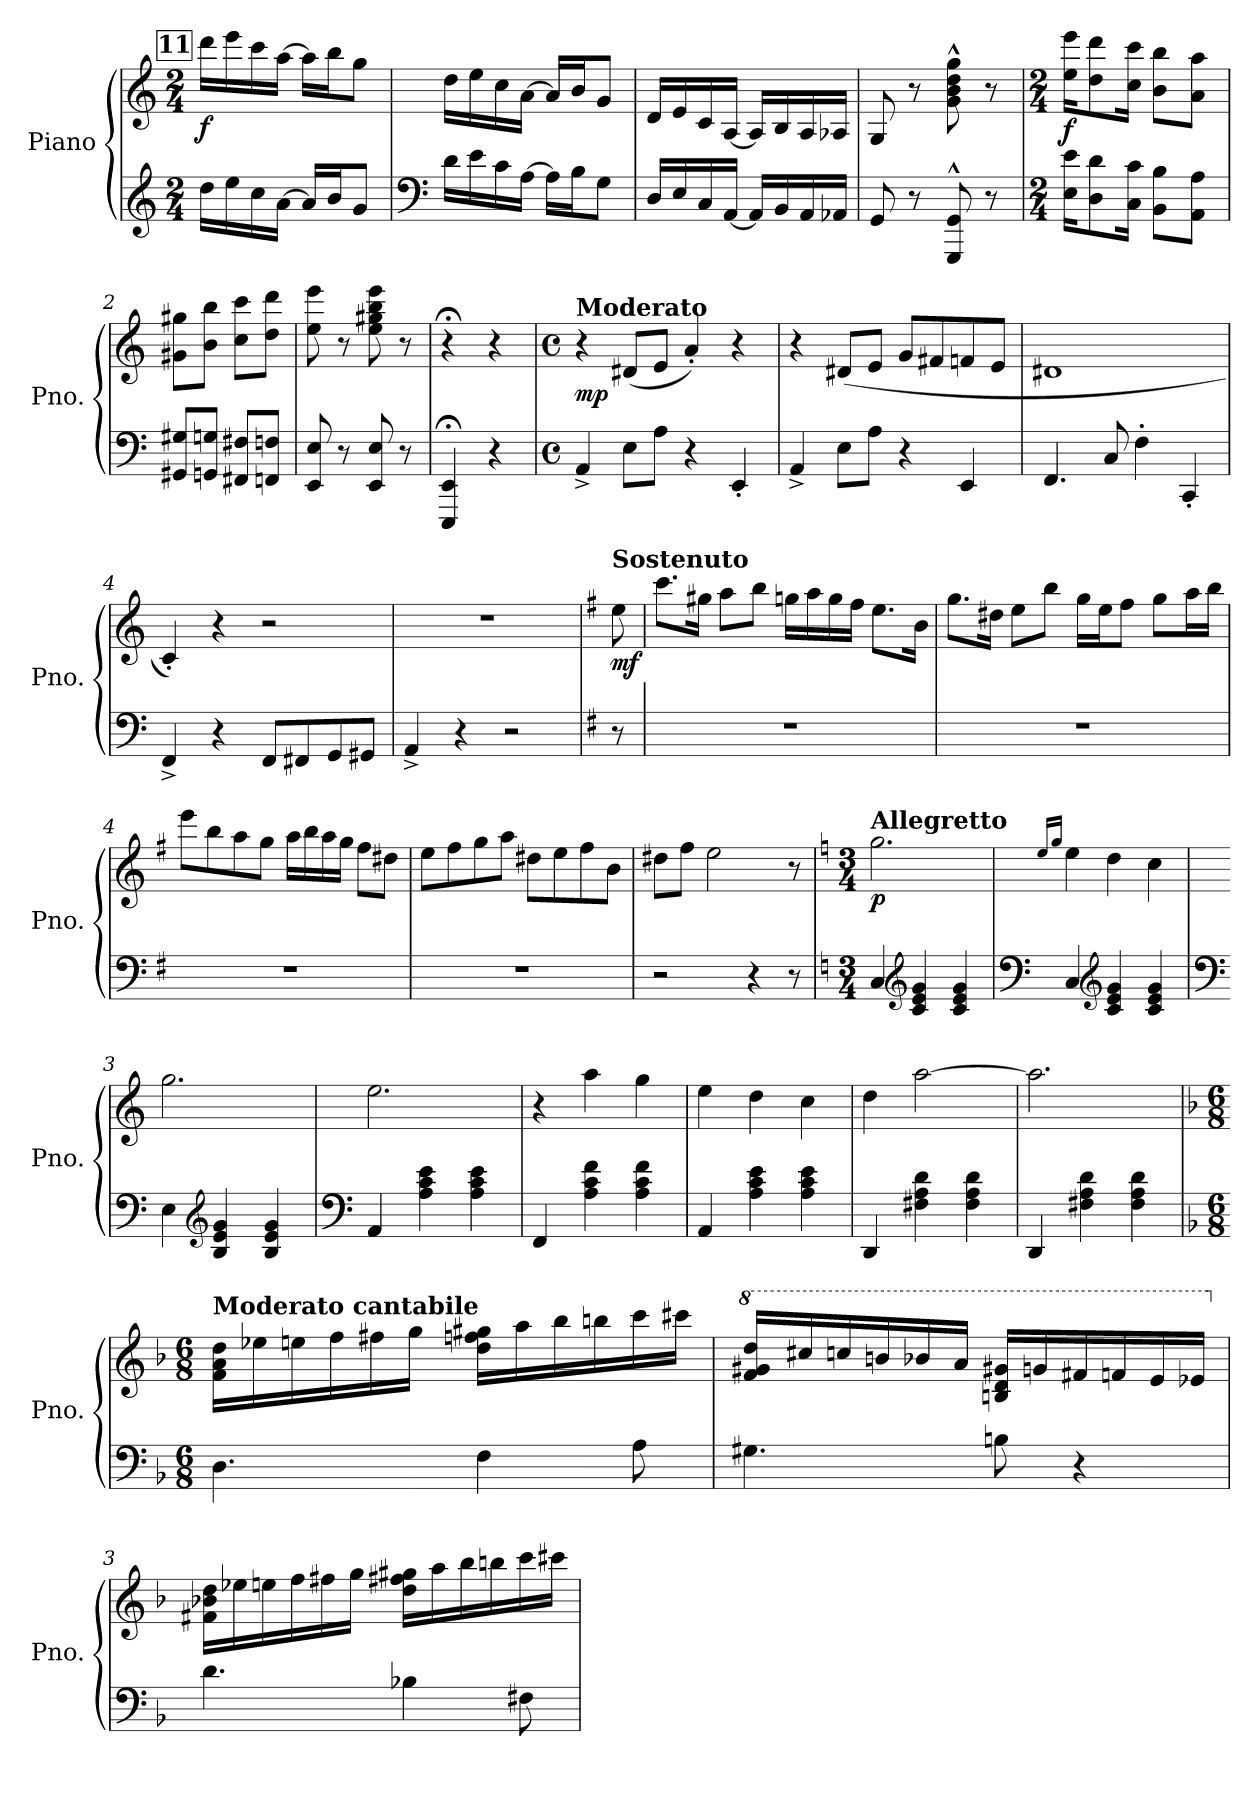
**kern	**kern	**dynam
*part1	*part1	*part1
*staff2	*staff1	*staff1/2
*I"Piano	*	*
*I'Pno.	*	*
!!LO:LB:g=z
*clefG2	*clefG2	*
*k[]	*k[]	*
*M2/4	*M2/4	*
*MM64	*MM64	*
!!LO:REH:place=s1:a:B:fs=14:t=11
=1	=1	=1
!	!	!LO:DY:b
16dd\LL	16ddd\LL	f
16ee\	16eee\	.
16cc\	16ccc\	.
[16a\JJ	[16aa\JJ	.
16a/LL]	16aa\LL]	.
16b/J	16bb\J	.
8g/J	8gg\J	.
=2	=2	=2
*clefF4	*	*
16d\LL	16dd\LL	.
16e\	16ee\	.
16c\	16cc\	.
[16A\JJ	[16a\JJ	.
16A\LL]	16a/LL]	.
16B\J	16b/J	.
8G\J	8g/J	.
=3	=3	=3
16D/LL	16d/LL	.
16E/	16e/	.
16C/	16c/	.
[16AA/JJ	[16A/JJ	.
16AA/LL]	16A/LL]	.
16BB/	16B/	.
16AA/	16A/	.
16AA-X/JJ	16A-X/JJ	.
=4	=4	=4
8GG/	8G/	.
8r	8r	.
8GGG/^^ 8GG/^^	8g\^^ 8b\^^ 8dd\^^ 8gg\^^	.
8r	8r	.
!!LO:LB:g=z
=1	=1	=1
!!LO:REH:place=s1:a:B:fs=14:t=12
*k[]	*k[]	*
*M2/4	*M2/4	*
*	*MM92	*
!	!	!LO:DY:b
16E\ 16e\KL	16ee\ 16eee\KL	f
8D\ 8d\	8dd\ 8ddd\	.
16C\ 16c\Jk	16cc\ 16ccc\Jk	.
8BB\ 8B\L	8b\ 8bb\L	.
8AA\ 8A\J	8a\ 8aa\J	.
=2	=2	=2
8GG#X/ 8G#X/L	8g#X\ 8gg#X\L	.
8GGn/ 8Gn/J	8b\ 8bb\J	.
8FF#X/ 8F#X/L	8cc\ 8ccc\L	.
8FFn/ 8Fn/J	8dd\ 8ddd\J	.
=3	=3	=3
8EE/ 8E/	8ee\ 8eee\	.
8r	8r	.
8EE/ 8E/	8ee\ 8gg#X\ 8bb\ 8eee\	.
8r	8r	.
=4	=4	=4
4EEE/;< 4EE/;<	4r;<	.
4r	4r	.
!!LO:LB:g=z
=1	=1	=1
!!LO:REH:place=s1:a:B:fs=14:t=13
*M4/4	*M4/4	*
*met(c)	*met(c)	*
!	!LO:TX:a:B:t=Moderato	!
!	!	!LO:DY:b
4AA^/	4r	mp
8E\L	(<8d#X/L	.
8A\J	8e/J	.
4r	4a'/)	.
4EE'/	4r	.
=2	=2	=2
4AA^/	4r	.
8E\L	(>8d#X/L	.
8A\J	8e/J	.
4r	8g/L	.
.	8f#X/	.
4EE/	8fn/	.
.	8e/J	.
=3	=3	=3
4.FF/	1d#X	.
8C/	.	.
4F'\	.	.
4CC'/	.	.
=4	=4	=4
4FF^/	4c'/)	.
4r	4r	.
8FF/L	2r	.
8FF#X/	.	.
8GG/	.	.
8GG#X/J	.	.
=5	=5	=5
4AA^/	1r	.
4r	.	.
2r	.	.
!!LO:LB:g=z
=1	=1	=1
!!LO:REH:place=s1:a:B:fs=14:t=14
*k[f#]	*k[f#]	*
!	!LO:TX:a:B:t=Sostenuto	!
!	!	!LO:DY:b
8r	8ee\	mf
=2	=2	=2
1r	8.ccc\L	.
.	16gg#X\Jk	.
.	8aa\L	.
.	8bb\J	.
.	16ggn\LL	.
.	16aa\	.
.	16gg\	.
.	16ff#\JJ	.
.	8.ee\L	.
.	16b\Jk	.
=3	=3	=3
1r	8.gg\L	.
.	16dd#X\Jk	.
.	8ee\L	.
.	8bb\J	.
.	16gg\LL	.
.	16ee\J	.
.	8ff#\J	.
.	8gg\L	.
.	16aa\L	.
.	16bb\JJ	.
!!LO:LB:g=z
=4	=4	=4
1r	8eee\L	.
.	8bb\	.
.	8aa\	.
.	8gg\J	.
.	16aa\LL	.
.	16bb\	.
.	16aa\	.
.	16gg\JJ	.
.	8ff#\L	.
.	8dd#X\J	.
=5	=5	=5
1r	8ee\L	.
.	8ff#\	.
.	8gg\	.
.	8aa\J	.
.	8dd#X\L	.
.	8ee\	.
.	8ff#\	.
.	8b\J	.
=6	=6	=6
2r	8dd#X\L	.
.	8ff#\J	.
.	2ee\	.
4r	.	.
8r	8r	.
!!LO:PB:g=z
=1	=1	=1
!!LO:REH:place=s1:a:B:fs=14:t=15
*k[]	*k[]	*
*M3/4	*M3/4	*
!	!LO:TX:a:B:t=Allegretto	!
!	!	!LO:DY:b
4C/	2.gg\	p
*clefG2	*	*
4c/ 4e/ 4g/	.	.
4c/ 4e/ 4g/	.	.
=2	=2	=2
*clefF4	*	*
.	16qee/LL	.
.	16qgg/JJ	.
4C/	4ee\	.
*clefG2	*	*
4c/ 4e/ 4g/	4dd\	.
4c/ 4e/ 4g/	4cc\	.
=3	=3	=3
*clefF4	*	*
4E\	2.gg\	.
*clefG2	*	*
4B/ 4e/ 4g/	.	.
4B/ 4e/ 4g/	.	.
=4	=4	=4
*clefF4	*	*
4AA/	2.ee\	.
4A\ 4c\ 4e\	.	.
4A\ 4c\ 4e\	.	.
=5	=5	=5
4FF/	4r	.
4A\ 4c\ 4f\	4aa\	.
4A\ 4c\ 4f\	4gg\	.
=6	=6	=6
4AA/	4ee\	.
4A\ 4c\ 4e\	4dd\	.
4A\ 4c\ 4e\	4cc\	.
=7	=7	=7
4DD/	4dd\	.
4F#X\ 4A\ 4d\	[2aa\	.
4F#\ 4A\ 4d\	.	.
=8	=8	=8
4DD/	2.aa\]	.
4F#X\ 4A\ 4d\	.	.
4F#\ 4A\ 4d\	.	.
!!LO:LB:g=z
=1	=1	=1
!!LO:REH:place=s1:a:B:fs=14:t=16
*k[b-]	*k[b-]	*
*M6/8	*M6/8	*
!	!LO:TX:a:B:t=Moderato cantabile	!
!	!	!LO:DY:b=2
!	!	!LO:DY:n=1:b
4.D\	16f\ 16a\ 16dd\LL	ff mf
.	16ee-X\	.
.	16een\	.
.	16ff\	.
.	16ff#X\	.
.	16gg\JJ	.
4F\	16dd\ 16ffn\ 16gg#X\LL	.
.	16aa\	.
.	16bb-\	.
.	16bbn\	.
8A\	16ccc\	.
.	16ccc#X\JJ	.
=2	=2	=2
*	*8va	*
4.G#X\	16ff/ 16gg#X/ 16ddd/LL	.
.	16ccc#X/	.
.	16cccn/	.
.	16bbn/	.
.	16bb-X/	.
.	16aa/JJ	.
8Bn\	16bn/ 16dd/ 16gg#X/LL	.
.	16ggn/	.
4r	16ff#X/	.
.	16ffn/	.
.	16ee/	.
.	16ee-X/JJ	.
!!LO:LB:g=z
=3	=3	=3
*	*X8va	*
4.d\	16f#X\ 16b-X\ 16dd\LL	.
.	16ee-X\	.
.	16een\	.
.	16ff\	.
.	16ff#X\	.
.	16gg\JJ	.
4B-X\	16dd\ 16ff#X\ 16gg#X\LL	.
.	16aa\	.
.	16bb-\	.
.	16bbn\	.
8F#X\	16ccc\	.
.	16ccc#X\JJ	.
=	=	=
*-	*-	*-
